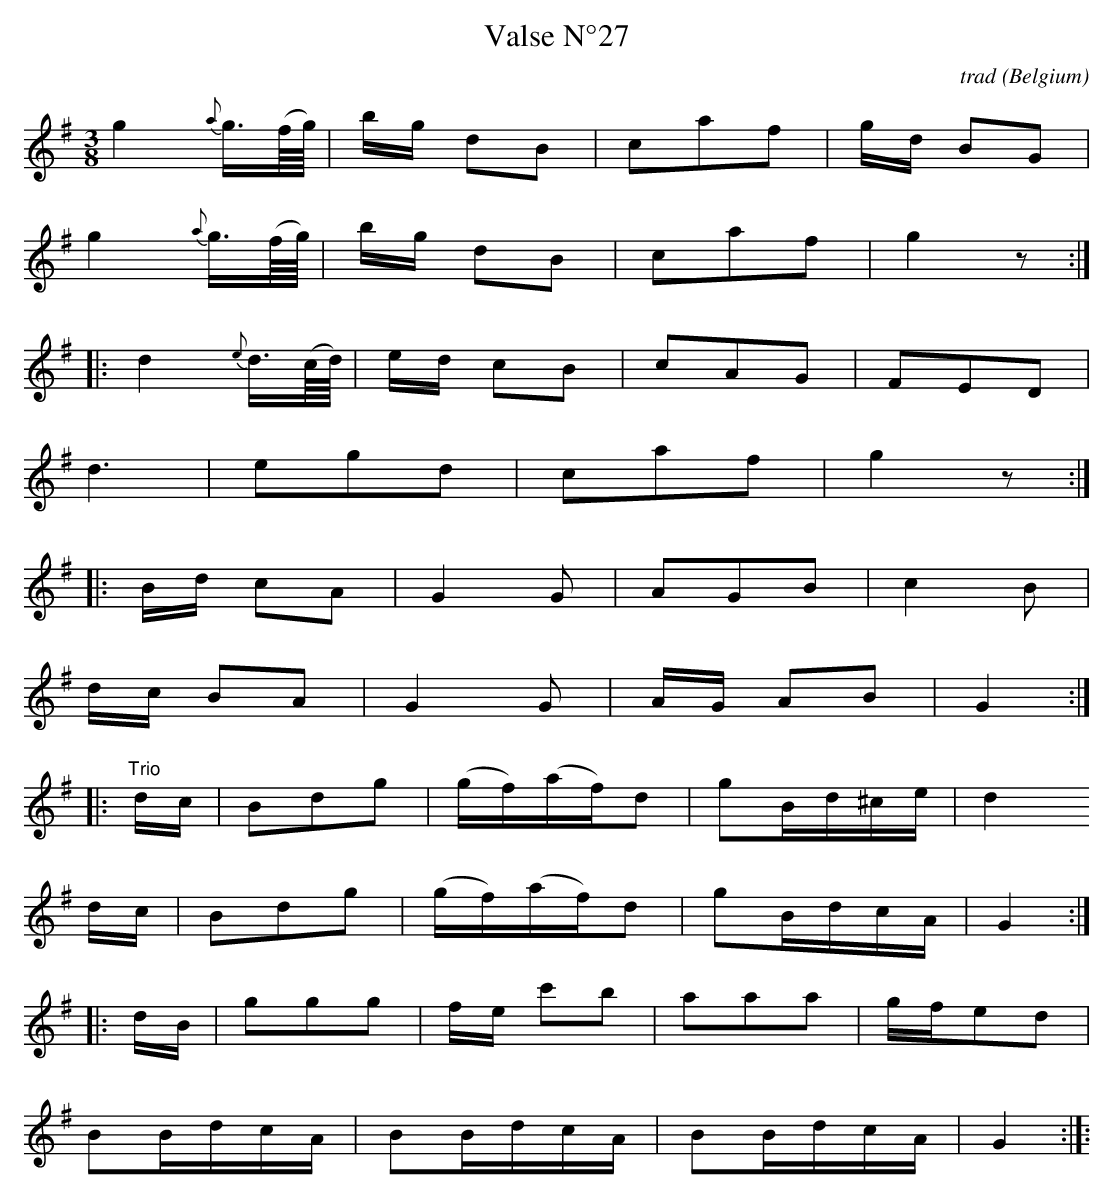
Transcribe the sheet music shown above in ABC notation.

X:1
T:Valse N°27
C:trad
O:Belgium
M:3/8
K:Gmaj
L:1/32
g8{a}g3(f/2g/2)|b2g2 d4B4|c4a4f4|g2d2 B4G4|
g8{a}g3(f/2g/2)|b2g2 d4B4|c4a4f4|g8 z4:|
|:d8{e}d3(c/2d/2)|e2d2 c4B4|c4A4G4|F4E4D4|
d12|e4g4d4|c4a4f4|g8z4:|
|:B2d2 c4A4|G8G4|A4G4B4|c8B4|
d2c2 B4A4|G8G4|A2G2 A4B4|G8:|
|:"Trio"d2c2|B4d4g4|(g2f2)(a2f2)d4|g4B2d2^c2e2|d8
d2c2|B4d4g4|(g2f2)(a2f2)d4|g4B2d2c2A2|G8:|
|:d2B2|g4g4g4|f2e2 c'4b4|a4a4a4|g2f2e4d4|
B4B2d2c2A2|B4B2d2c2A2|B4B2d2c2A2|G8:|]:
